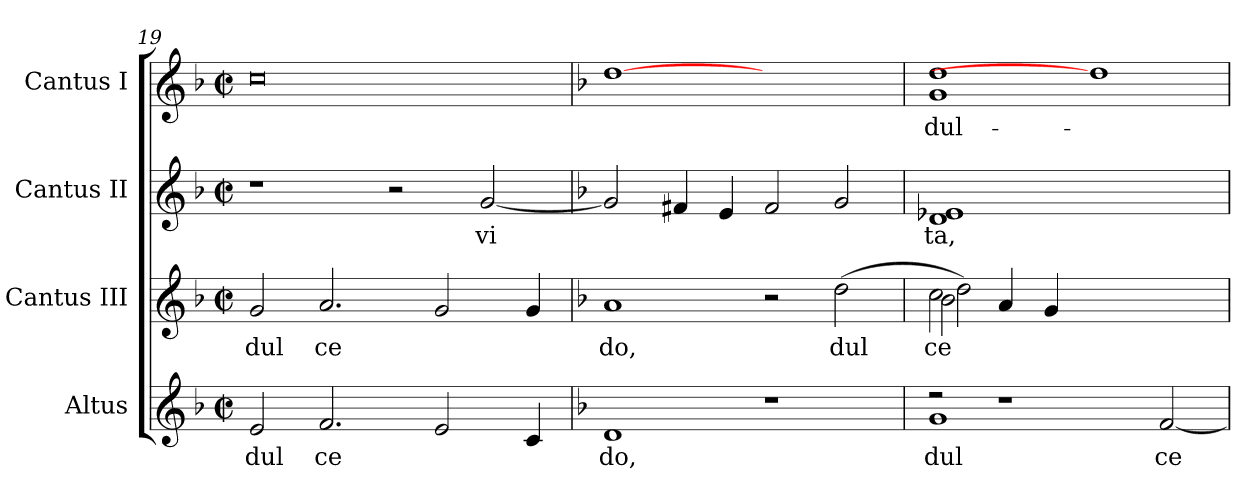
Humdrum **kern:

**kern	**text	**kern	**text	**kern	**text	**kern	**text
*part4	*part4	*part3	*part3	*part2	*part2	*part1	*part1
*staff4	*staff4	*staff3	*staff3	*staff2	*staff2	*staff1	*staff1
*I"Altus	*	*I"Cantus III	*	*I"Cantus II	*	*I"Cantus I	*
*clefG2	*	*clefG2	*	*clefG2	*	*clefG2	*
*k[b-]	*	*k[b-]	*	*k[b-]	*	*k[b-]	*
*F:	*	*F:	*	*F:	*	*F:	*
*M2/2	*	*M2/2	*	*M2/2	*	*M2/2	*
*met(c|)	*	*met(c|)	*	*met(c|)	*	*met(c|)	*
=19	=19	=19	=19	=19	=19	=19	=19
!	!LO:LY:b:cj	!	!LO:LY:b:cj	!	!	!LO:N:vis=0	!
2e/	dul	2g/	dul	1r	.	1cc	.
!	!LO:LY:b:cj	!	!LO:LY:b:cj	!	!	!	!
2.f/	ce	2.a/	ce	.	.	.	.
.	.	.	.	2r	.	1ryy	.
2e/	.	2g/	.	.	.	.	.
!	!	!	!	!	!LO:LY:b:cj	!	!
.	.	.	.	[<2g/	vi	.	.
4c/	.	4g/	.	.	.	.	.
=20	=20	=20	=20	=20	=20	=20	=20
*k[b-]	*	*	*	*	*	*	*
*F:	*	*	*	*	*	*	*
!	!LO:LY:b:cj	!	!LO:LY:b:cj	!	!	!	!
1d	do,	1a	do,	2g/]	.	[1dd	.
.	.	.	.	4f#/	.	.	.
.	.	.	.	4e/	.	.	.
1r	.	2r	.	2f#/	.	1ryy	.
!	!	!	!LO:LY:b	!	!	!	!
.	.	(>2dd\	dul	2g/	.	.	.
=21	=21	=21	=21	=21	=21	=21	=21
*^	*	*	*	*	*	*	*
!	!	!LO:LY:b:cj	!	!LO:LY:b:cj	!	!LO:LY:b:cj	!	!LO:LY:b:cj
*	*	*	*^	*	*	*	*	*
*	*	*	*	*^	*	*	*	*	*
2r	1g	dul	2cc\	2b-\	2dd\)	ce	1e- 1d	ta,	1g 1dd	dul-
1r	.	.	4a/	1ryy	1ryy	.	.	.	.	.
.	.	.	4g/	.	.	.	.	.	.	.
.	1ryy	.	1ryy	.	.	.	1ryy	.	1dd]	.
!	!	!LO:LY:b:cj	!	!	!	!	!	!	!	!
[<2f/	.	ce	.	2ryy	2ryy	.	.	.	.	.
*v	*v	*	*	*	*	*	*	*	*	*
*	*	*v	*v	*v	*	*	*	*	*
=	=	=	=	=	=	=	=
*-	*-	*-	*-	*-	*-	*-	*-
